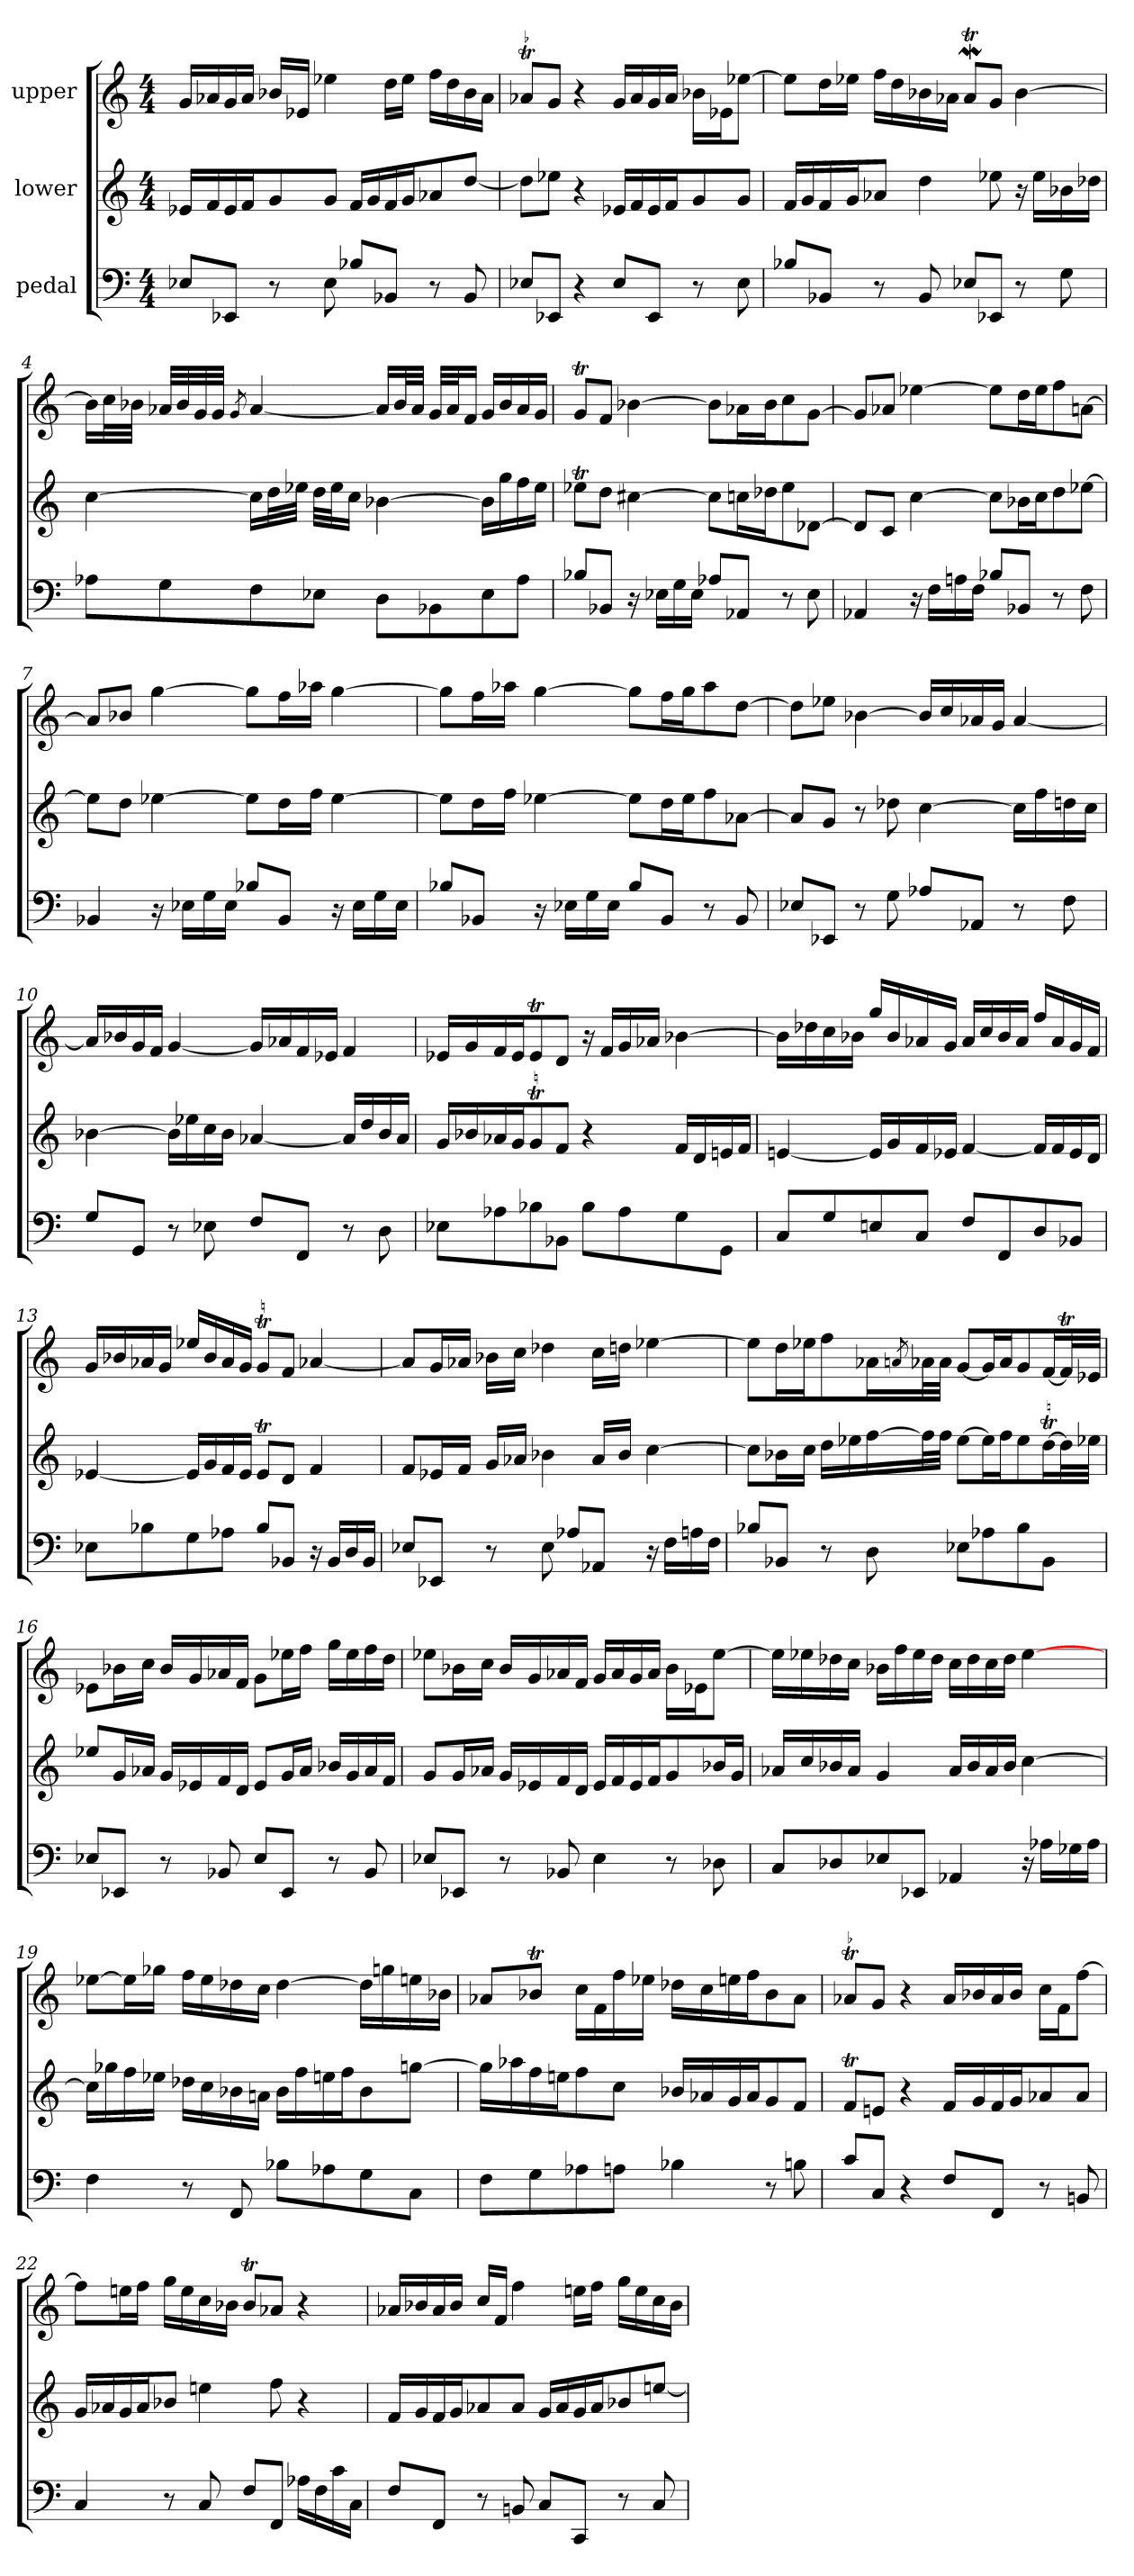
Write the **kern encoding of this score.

**kern	**kern	**kern
*part3	*part2	*part1
*staff3	*staff2	*staff1
*I"pedal	*I"lower	*I"upper
*clefF4	*clefG2	*clefG2
*M4/4	*M4/4	*M4/4
=1	=1	=1
8E-/L	16e-/LL	16g/LL
.	16f/	16a-/
8EE-/J	16e-/	16g/
.	16f/J	16a-/JJ
8r	8g/	16b-/LL
.	.	16e-/JJ
8E-\	8g/J	4ee-\
8B-/L	16f/LL	.
.	16g/	.
8BB-/J	16f/	16dd\LL
.	16g/J	16ee-\JJ
8r	8a-/	16ff\LL
.	.	16dd\
8BB-/	[8dd/J	16b-\
.	.	16a-\JJ
=2	=2	=2
8E-/L	8dd\L]	8a-T/L
8EE-/J	8ee-\J	8g/J
4r	4r	4r
8E-/L	16e-/LL	16g/LL
.	16f/	16a-/
8EE-/J	16e-/	16g/
.	16f/J	16a-/JJ
8r	8g/	16b-\LL
.	.	16e-\J
8E-\	8g/J	[8ee-\J
=3	=3	=3
8B-/L	16f/LL	8ee-\L]
.	16g/	.
8BB-/J	16f/	16dd\L
.	16g/J	16ee-\JJ
8r	8a-/J	16ff\LL
.	.	16dd\
8BB-/	4dd\	16b-\
.	.	16a-\JJ
8E-/L	.	8a-Tw/L
8EE-/J	8ee-\	8g/J
8r	16r	[4b-\
.	16ee-\LL	.
8G\	16b-\	.
.	16dd-\JJ	.
!!LO:LB:g=z
=4	=4	=4
8A-\L	[4cc\	16b-\LL]
.	.	32cc\L
.	.	32b-\JJJ
8G\	.	32a-/LLL
.	.	32b-/
.	.	32g/
.	.	32g/JJJ
.	.	8qg/
8F\	16cc\LL]	[4a-/
.	32dd\L	.
.	32ee-\JJJ	.
8E-\J	32dd\LLL	.
.	32ee-\J	.
.	16cc\JJ	.
8D\L	[4b-\	16a-/LL]
.	.	32b-/L
.	.	32a-/JJJ
8BB-\	.	32g/LLL
.	.	32a-/J
.	.	16f/JJ
8E-\	16b-\LL]	16g/LL
.	16gg\	16b-/
8A-\J	16ff\	16a-/
.	16ee-\JJ	16g/JJ
=5	=5	=5
8B-/L	8ee-T\L	8gT/L
8BB-/J	8dd\J	8f/J
16r	[4cc#\	[4b-\
16E-\LL	.	.
16G\	.	.
16E-\JJ	.	.
8A-/L	8cc#\L]	8b-\L]
8AA-/J	16ccn\L	16a-\L
.	16dd-\J	16b-\J
8r	8ee-\	8cc\
8E-\	[8d-\J	[8g\J
!!LO:LB:g=z
=6	=6	=6
4AA-/	8d-/L]	8g/L]
.	8c/J	8a-/J
16r	[4cc\	[4ee-\
16F\LL	.	.
16An\	.	.
16F\JJ	.	.
8B-/L	8cc\L]	8ee-\L]
8BB-/J	16b-\L	16dd\L
.	16cc\J	16ee-\J
8r	8dd\	8ff\
8F\	[8ee-\J	[8an\J
=7	=7	=7
4BB-/	8ee-\L]	8a/L]
.	8dd\J	8b-/J
16r	[4ee-\	[4gg\
16E-\LL	.	.
16G\	.	.
16E-\JJ	.	.
8B-/L	8ee-\L]	8gg\L]
8BB-/J	16dd\L	16ff\L
.	16ff\JJ	16aa-\JJ
16r	[4ee-\	[4gg\
16E-\LL	.	.
16G\	.	.
16E-\JJ	.	.
=8	=8	=8
8B-/L	8ee-\L]	8gg\L]
8BB-/J	16dd\L	16ff\L
.	16ff\JJ	16aa-\JJ
16r	[4ee-\	[4gg\
16E-\LL	.	.
16G\	.	.
16E-\JJ	.	.
8B-/L	8ee-\L]	8gg\L]
8BB-/J	16dd\L	16ff\L
.	16ee-\J	16gg\J
8r	8ff\	8aa-\
8BB-/	[8a-\J	[8dd\J
!!LO:LB:g=z
=9	=9	=9
8E-/L	8a-/L]	8dd\L]
8EE-/J	8g/J	8ee-\J
8r	8r	[4b-\
8G\	8dd-\	.
8A-/L	[4cc\	16b-/LL]
.	.	16cc/
8AA-/J	.	16a-/
.	.	16g/JJ
8r	16cc\LL]	[4a-/
.	16ff\	.
8F\	16ddn\	.
.	16cc\JJ	.
=10	=10	=10
8G/L	[4b-\	16a-/LL]
.	.	16b-/
8GG/J	.	16g/
.	.	16f/JJ
8r	16b-\LL]	[4g/
.	16ee-\	.
8E-\	16cc\	.
.	16b-\JJ	.
8F/L	[4a-/	16g/LL]
.	.	16a-/
8FF/J	.	16f/
.	.	16e-/JJ
8r	16a-/LL]	4f/
.	16dd/	.
8D\	16b-/	.
.	16a-/JJ	.
=11	=11	=11
8E-\L	16g/LL	16e-/LL
.	16b-/	16g/
8A-\	16a-/	16f/
.	16g/J	16e-/J
8B-\	8gT/	8e-T/
8BB-\J	8f/J	8d/J
8B-\L	4r	16r
.	.	16f/LL
8A-\	.	16g/
.	.	16a-/JJ
8G\	16f/LL	[4b-\
.	16d/	.
8GG\J	16en/	.
.	16f/JJ	.
!!LO:PB:g=z
=12	=12	=12
8C/L	[4en/	16b-\LL]
.	.	16dd-\
8G/	.	16cc\
.	.	16b-\JJ
8En/	16e/LL]	16gg/LL
.	16g/	16b-/
8C/J	16f/	16a-/
.	16e-/JJ	16g/JJ
8F/L	[4f/	16a-/LL
.	.	16cc/
8FF/	.	16b-/
.	.	16a-/JJ
8D/	16f/LL]	16ff/LL
.	16f/	16a-/
8BB-/J	16e-/	16g/
.	16d/JJ	16f/JJ
=13	=13	=13
8E-\L	[4e-/	16g/LL
.	.	16b-/
8B-\	.	16a-/
.	.	16g/JJ
8G\	16e-/LL]	16ee-/LL
.	16g/	16b-/
8A-\J	16f/	16a-/
.	16e-/JJ	16g/JJ
8B-/L	8e-T/L	8gT/L
8BB-/J	8d/J	8f/J
16r	4f/	[4a-/
16BB-/LL	.	.
16D/	.	.
16BB-/JJ	.	.
!!LO:LB:g=z
=14	=14	=14
8E-/L	8f/L	8a-/L]
8EE-/J	16e-/L	16g/L
.	16f/JJ	16a-/JJ
8r	16g/LL	16b-\LL
.	16a-/JJ	16cc\JJ
8E-\	4b-\	4dd-\
8A-/L	.	.
8AA-/J	16a-/LL	16cc\LL
.	16b-/JJ	16ddn\JJ
16r	[4cc\	[4ee-\
16F\LL	.	.
16An\	.	.
16F\JJ	.	.
=15	=15	=15
8B-/L	8cc\L]	8ee-\L]
8BB-/J	16b-\L	16dd\L
.	16cc\JJ	16ee-\J
8r	16dd\LL	8ff\
.	16ee-\	.
8D\	[16ff\	16a-\L
.	.	8qa/
.	32ff\L]	32a-\L
.	32ff\JJJ	32a-\JJJ
8E-\L	[8ee-\L	[8g/L
8A-\	16ee-\L]	16g/L]
.	16ff\J	16a-/J
8B-\	8ee-\	8g/
8BB-\J	[16ddT\L	[16f/L
.	32dd\L]	32fT/L]
.	32ee-\JJJ	32e-/JJJ
=16	=16	=16
8E-/L	8ee-/L	8e-\L
8EE-/J	16g/L	16b-\L
.	16a-/JJ	16cc\JJ
8r	16g/LL	16b-/LL
.	16e-/	16g/
8BB-/	16f/	16a-/
.	16d/JJ	16f/JJ
8E-/L	8e-/L	8g\L
8EE-/J	16g/L	16ee-\L
.	16a-/JJ	16ff\JJ
8r	16b-/LL	16gg\LL
.	16g/	16ee-\
8BB-/	16a-/	16ff\
.	16f/JJ	16dd\JJ
!!LO:LB:g=z
=17	=17	=17
8E-/L	8g/L	8ee-\L
8EE-/J	16g/L	16b-\L
.	16a-/JJ	16cc\JJ
8r	16g/LL	16b-/LL
.	16e-/	16g/
8BB-/	16f/	16a-/
.	16d/JJ	16f/JJ
4E-\	16e-/LL	16g/LL
.	16f/	16a-/
.	16e-/	16g/
.	16f/J	16a-/JJ
8r	8g/	16b-\LL
.	.	16e-\J
8D-\	16b-/L	[8ee-\J
.	16g/JJ	.
=18	=18	=18
8C/L	16a-/LL	16ee-\LL]
.	16cc/	16ee-\
8D-/	16b-/	16dd-\
.	16a-/JJ	16cc\JJ
8E-/	4g/	16b-\LL
.	.	16ff\
8EE-/J	.	16ee-\
.	.	16dd-\JJ
4AA-/	16a-/LL	16cc\LL
.	16b-/	16dd-\
.	16a-/	16cc\
.	16b-/JJ	16dd-\JJ
16r	[4cc\	[4ee-\
16A-\LL	.	.
16G-\	.	.
16A-\JJ	.	.
!!LO:LB:g=z
=19	=19	=19
4F\	16cc\LL]	[8ee-\L
.	16gg-\	.
.	16ff\	16ee-\L]
.	16ee-\JJ	16gg-\JJ
8r	16dd-\LL	16ff\LL
.	16cc\	16ee-\
8FF/	16b-\	16dd-\
.	16an\JJ	16cc\JJ
8B-\L	16b-\LL	[4dd-\
.	16ff\	.
8A-\	16een\	.
.	16ff\J	.
8G\	8b-\	16dd-\LL]
.	.	16ggn\
8C\J	[8ggn\J	16een\
.	.	16b-\JJ
=20	=20	=20
8F\L	16gg\LL]	8a-/L
.	16aa-\	.
8G\	16ff\	8b-T/J
.	16een\J	.
8A-\	8ff\	16cc\LL
.	.	16f\
8An\J	8cc\J	16ff\
.	.	16ee-\JJ
4B-\	16b-/LL	16dd-\LL
.	16a-/	16cc\
.	16g/	16een\
.	16a-/J	16ff\J
8r	8g/	8b-\
8Bn\	8f/J	8a-\J
=21	=21	=21
8c/L	8fT/L	8a-T/L
8C/J	8en/J	8g/J
4r	4r	4r
8F/L	16f/LL	16a-/LL
.	16g/	16b-/
8FF/J	16f/	16a-/
.	16g/J	16b-/JJ
8r	8a-/	16cc\LL
.	.	16f\J
8BBn/	8a-/J	[8ff\J
=22	=22	=22
4C/	16g/LL	8ff\L]
.	16a-/	.
.	16g/	16een\L
.	16a-/J	16ff\JJ
8r	8b-/J	16gg\LL
.	.	16ee\
8C/	4een\	16cc\
.	.	16b-\JJ
8F/L	.	8b-T/L
8FF/J	8ff\	8a-/J
16A-\LL	4r	4r
16F\	.	.
16c\	.	.
16C\JJ	.	.
=23	=23	=23
8F/L	16f/LL	16a-/LL
.	16g/	16b-/
8FF/J	16f/	16a-/
.	16g/J	16b-/JJ
8r	8a-/	16cc/LL
.	.	16f/JJ
8BBn/	8a-/J	4ff\
8C/L	16g/LL	.
.	16a-/	.
8CC/J	16g/	16een\LL
.	16a-/J	16ff\JJ
8r	8b-/	16gg\LL
.	.	16ee\
8C/	[8een/J	16cc\
.	.	16b-\JJ
=	=	=
*-	*-	*-
